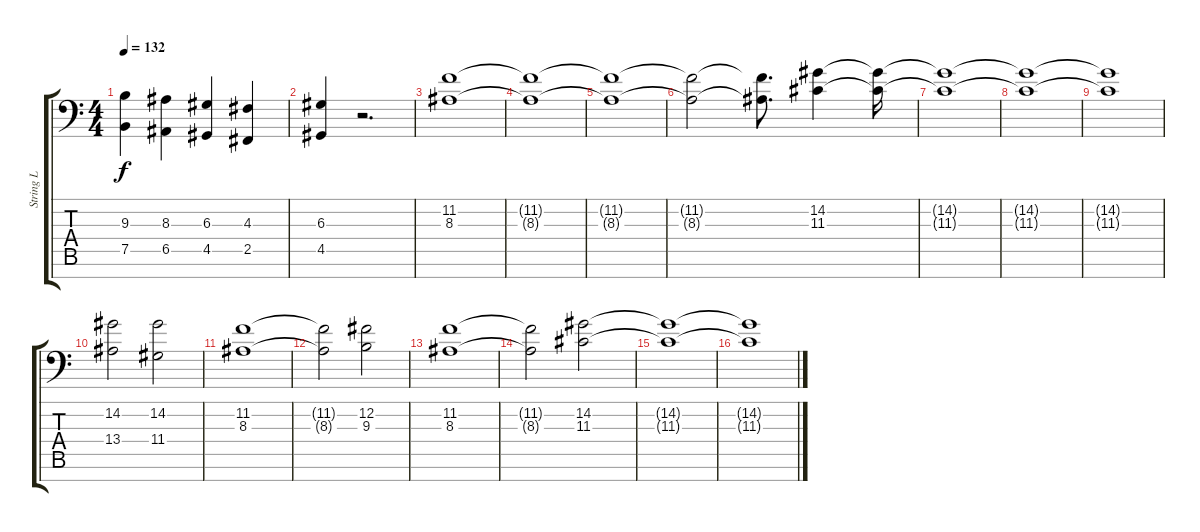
\track ("String L" "String L") {instrument synthstrings2}
\staff {score tabs}
\tuning (B3 Gb3 D3 A2 E2 B1 Gb1) {hide}
\ts (4 4)
\tempo 132
\clef f4
\ks c
(9.3 7.5).4{dy f} (8.3 6.5).4 (6.3 4.5).4 (4.3 2.5).4 |
(6.3 4.5).4 r.2{d} |
(11.2 8.3).1 |
(11.2{t} 8.3{t}).1 |
(11.2{t} 8.3{t}).1 |
(11.2{t} 8.3{t}).2 (11.2{t} 8.3{t}).8{d} (14.2 11.3).4 (14.2{t} 11.3{t}).16 |
(14.2{t} 11.3{t}).1 |
(14.2{t} 11.3{t}).1 |
(14.2{t} 11.3{t}).1 |
(14.2 13.4).2 (14.2 11.4).2 |
(11.2 8.3).1 |
(11.2{t} 8.3{t}).2 (12.2 9.3).2 |
(11.2 8.3).1 |
(11.2{t} 8.3{t}).2 (14.2 11.3).2 |
(14.2{t} 11.3{t}).1 |
(14.2{t} 11.3{t}).1
